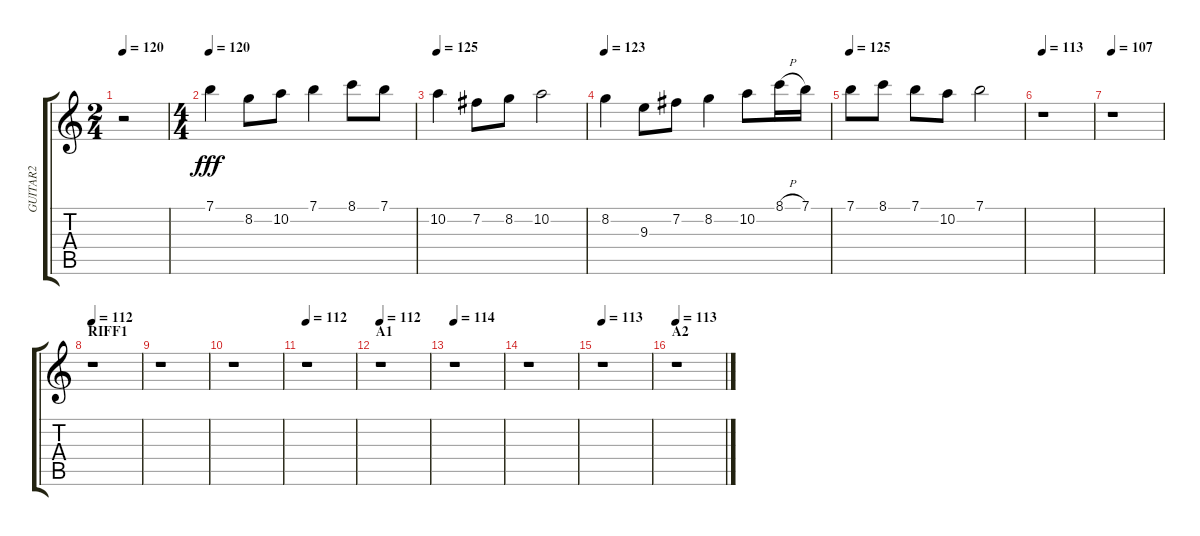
\track ("GUITAR2" "GUITAR2") {instrument distortionguitar}
\staff {score tabs}
\tuning (E4 B3 G3 D3 A2 E2) {hide}
\ts (2 4)
\tempo 120
\tempo 108
\tempo 120
\clef g2
\ks c
r.2{dy fff instrument distortionguitar} |
\ts (4 4)
\tempo 120
7.1.4 8.2.8 10.2.8 7.1.4 8.1.8 7.1.8 |
\tempo 125
10.2.4 7.2.8 8.2.8 10.2.2 |
\tempo 123
8.2.4 9.3.8 7.2.8 8.2.4 10.2.8 8.1{h}.16 7.1.16 |
\tempo 125
7.1.8 8.1.8 7.1.8 10.2.8 7.1.2 |
\tempo 113
r.1 |
\tempo 107
r.1 |
\section ("" "RIFF1")
\tempo 112
r.1 |
r.1 |
r.1 |
\tempo 112
r.1 |
\section ("" "A1")
\tempo 112
r.1 |
\tempo 114
r.1 |
r.1 |
\tempo 113
r.1 |
\section ("" "A2")
\tempo 113
r.1
